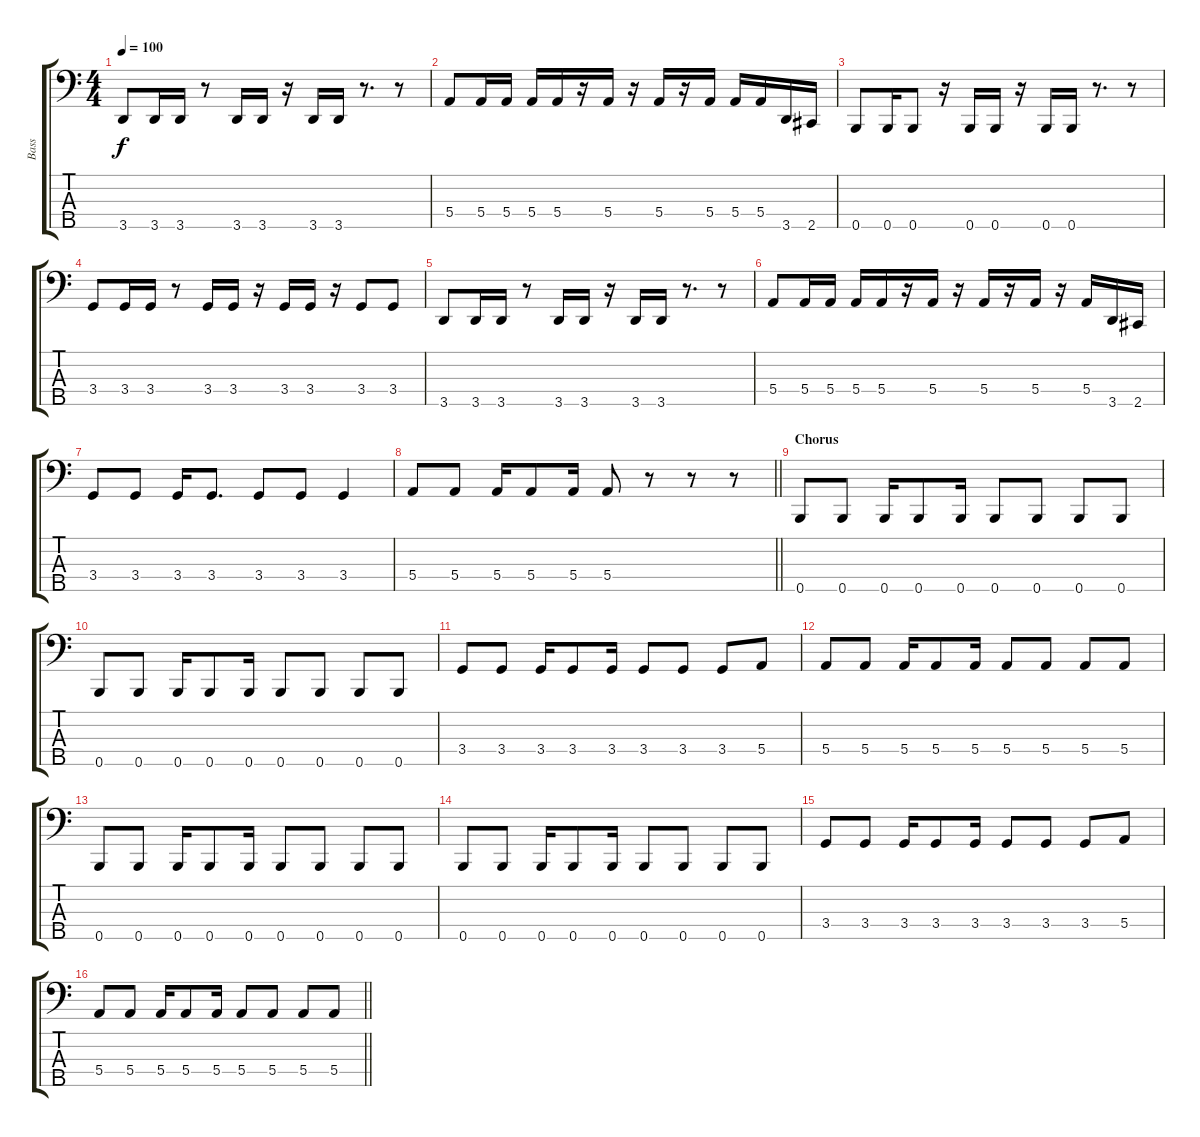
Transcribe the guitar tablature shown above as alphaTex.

\track ("Bass" "Bass") {instrument electricbasspick}
\staff {score tabs}
\tuning (G2 D2 A1 E1 B0) {hide}
\ts (4 4)
\tempo 100
\clef f4
\ks c
3.5.8{dy f} 3.5.16 3.5.16 r.8 3.5.16 3.5.16 r.16 3.5.16 3.5.16 r.8{d} r.8 |
5.4.8 5.4.16 5.4.16 5.4.16 5.4.16 r.16 5.4.16 r.16 5.4.16 r.16 5.4.16 5.4.16 5.4.16 3.5.16 2.5.16 |
0.5.8 0.5.16 0.5.8 r.16 0.5.16 0.5.16 r.16 0.5.16 0.5.16 r.8{d} r.8 |
3.4.8 3.4.16 3.4.16 r.8 3.4.16 3.4.16 r.16 3.4.16 3.4.16 r.16 3.4.8 3.4.8 |
3.5.8 3.5.16 3.5.16 r.8 3.5.16 3.5.16 r.16 3.5.16 3.5.16 r.8{d} r.8 |
5.4.8 5.4.16 5.4.16 5.4.16 5.4.16 r.16 5.4.16 r.16 5.4.16 r.16 5.4.16 r.16 5.4.16 3.5.16 2.5.16 |
3.4.8 3.4.8 3.4.16 3.4.8{d} 3.4.8 3.4.8 3.4.4 |
\barLineRight lightlight
5.4.8 5.4.8 5.4.16 5.4.8 5.4.16 5.4.8 r.8 r.8 r.8 |
\section ("" "Chorus")
0.5.8 0.5.8 0.5.16 0.5.8 0.5.16 0.5.8 0.5.8 0.5.8 0.5.8 |
0.5.8 0.5.8 0.5.16 0.5.8 0.5.16 0.5.8 0.5.8 0.5.8 0.5.8 |
3.4.8 3.4.8 3.4.16 3.4.8 3.4.16 3.4.8 3.4.8 3.4.8 5.4.8 |
5.4.8 5.4.8 5.4.16 5.4.8 5.4.16 5.4.8 5.4.8 5.4.8 5.4.8 |
0.5.8 0.5.8 0.5.16 0.5.8 0.5.16 0.5.8 0.5.8 0.5.8 0.5.8 |
0.5.8 0.5.8 0.5.16 0.5.8 0.5.16 0.5.8 0.5.8 0.5.8 0.5.8 |
3.4.8 3.4.8 3.4.16 3.4.8 3.4.16 3.4.8 3.4.8 3.4.8 5.4.8 |
\barLineRight lightlight
5.4.8 5.4.8 5.4.16 5.4.8 5.4.16 5.4.8 5.4.8 5.4.8 5.4.8
